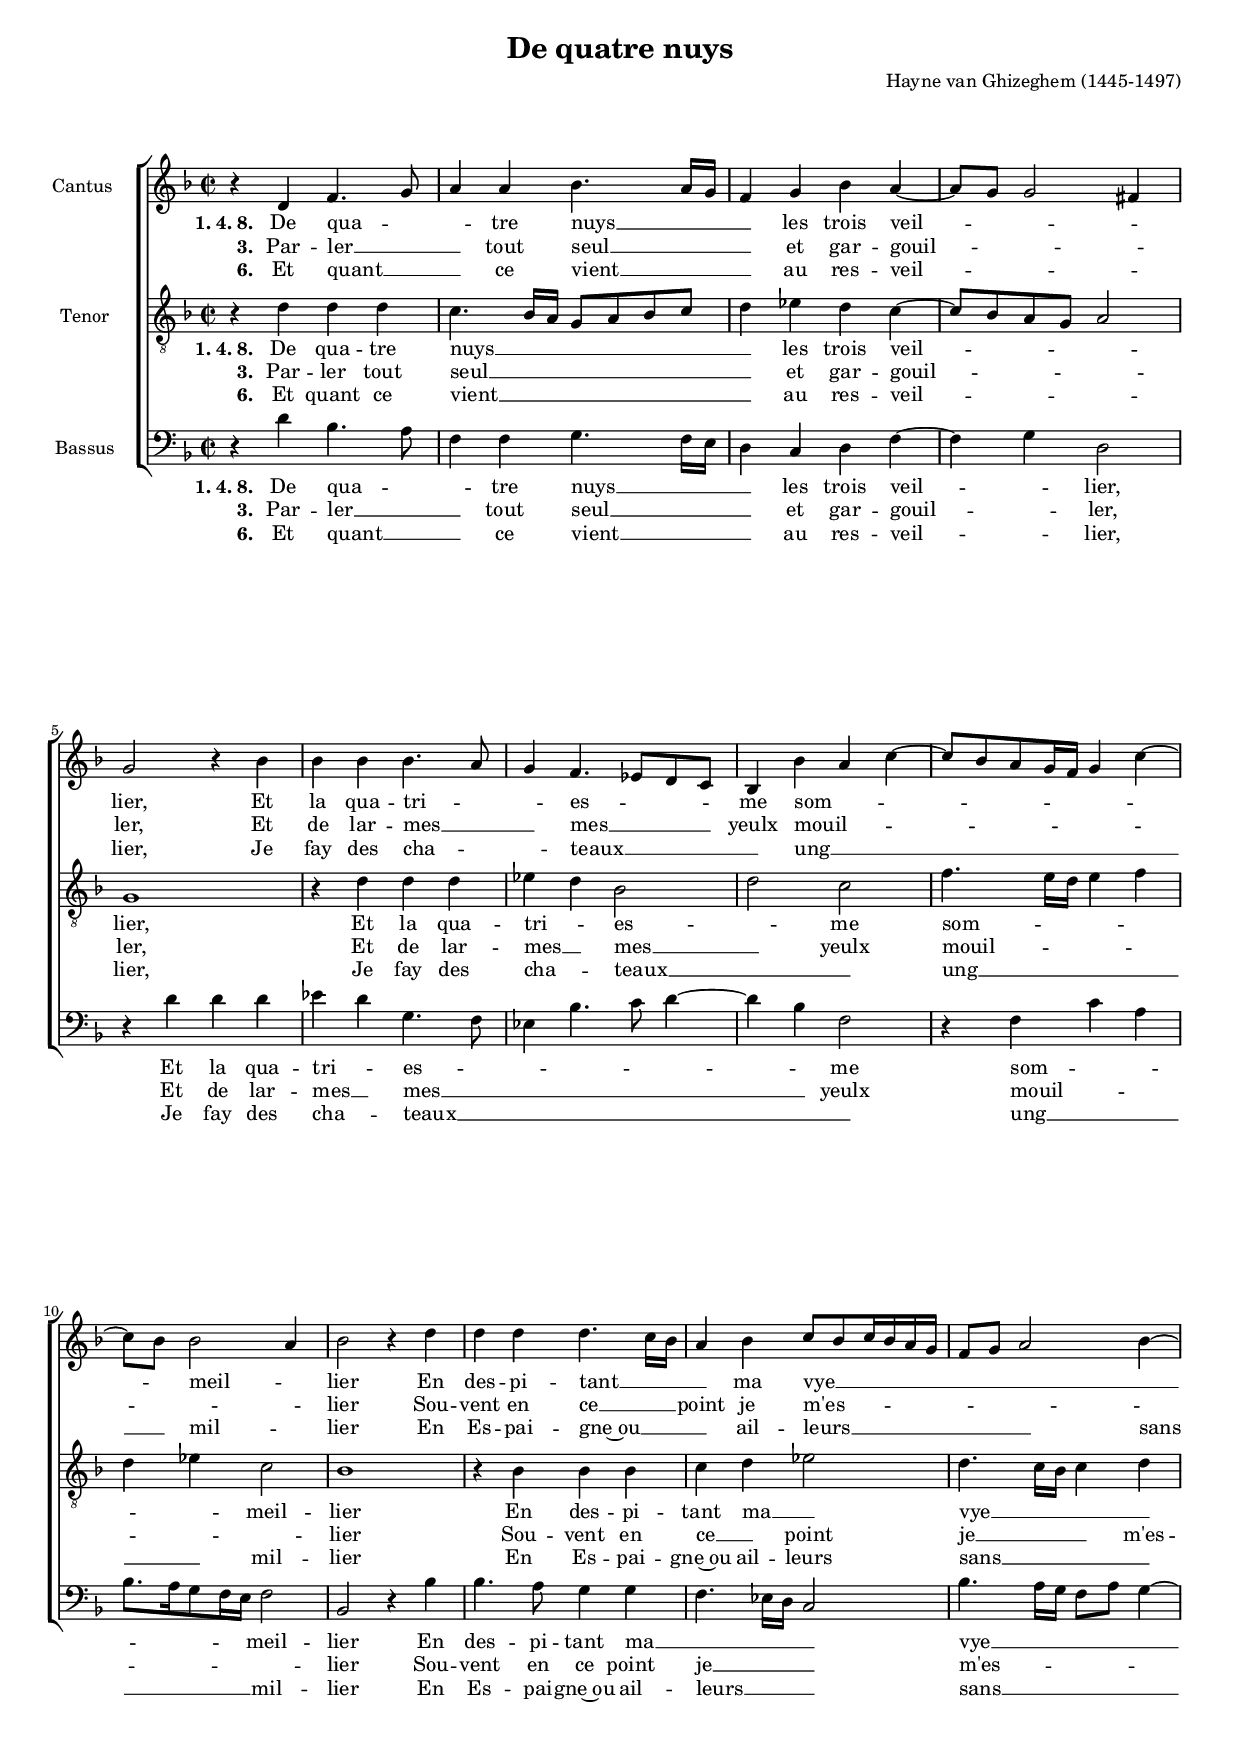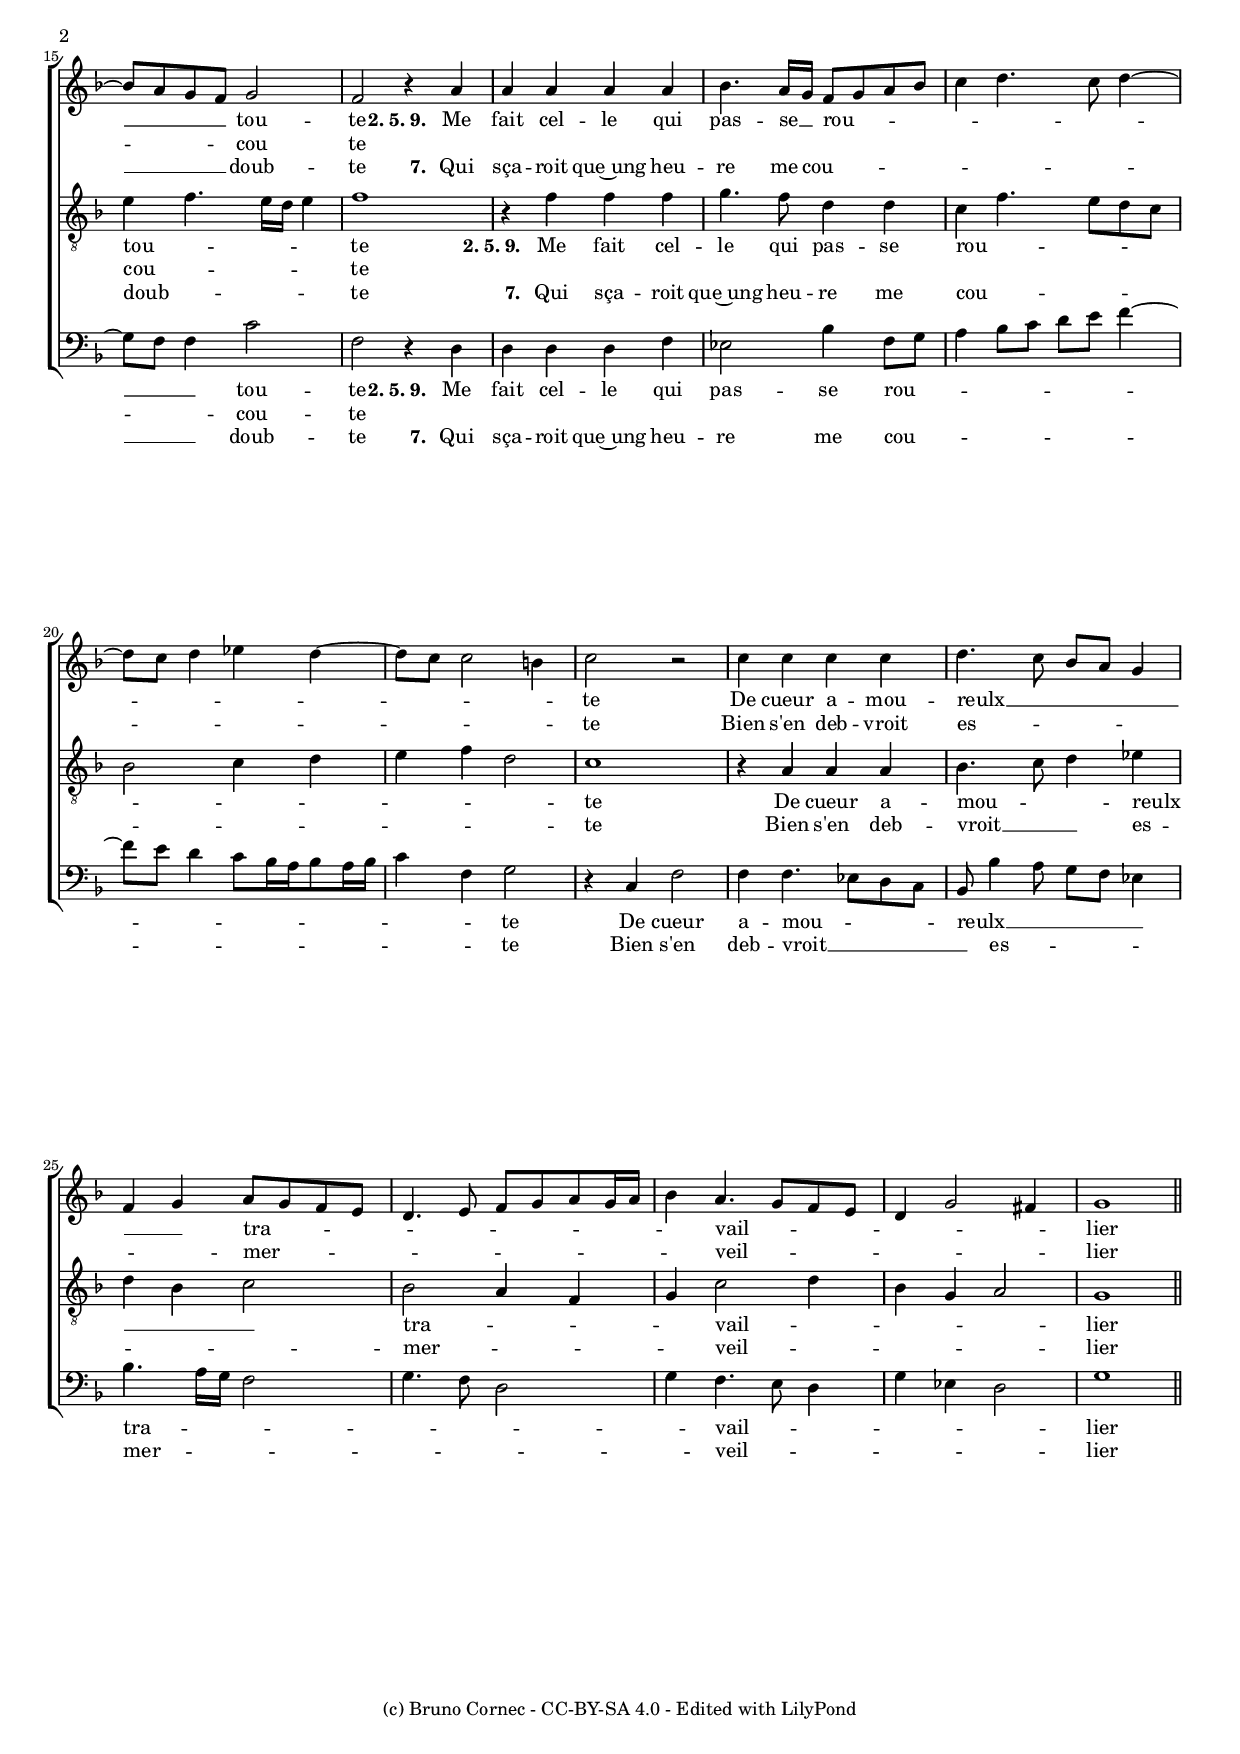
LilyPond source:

\version "2.19.49"
\include "italiano.ly"
#(set-global-staff-size 16)

\header{
	composer="Hayne van Ghizeghem (1445-1497)"
	title="De quatre nuys"
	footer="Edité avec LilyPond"
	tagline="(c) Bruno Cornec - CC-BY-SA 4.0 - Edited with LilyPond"
	poet = ""
}



%%%%%%%%%%%%%%%%%%%%%%%%%%%%%%%%%%%%%%%%%%%%%%%%%%%%%%%%%%%%%

global={\key fa \major \time 2/2  \skip 1*29 \bar "||"
}

cantus={
	\relative do' {
	  r4 re4 fa4. sol8 |
	  la4 la sib4. la16 sol16 |
	  fa4 sol sib la~|
	  la8 sol sol2 fad4 |
%5
	  sol2 r4 sib |
	  sib4 sib sib4. la8|
	  sol4 fa4. mib8 re do |
	  sib4 sib' la do~ |
	  do8 sib la sol16 fa sol4 do~|
%10
	  do8 sib sib2 la4 |
	  sib2 r4 re4 |
	  re4 re re4. do16 sib |
	  la4 sib do8 sib do16 sib la sol |
	  fa8 sol la2 sib4~ |
%15
	  sib8 la sol fa sol2 |
	  fa2 r4 la |
% split
	  la4 la la la |
	  sib4. la16 sol fa8 sol la sib|
	  do4 re4. do8 re4~ |
%20
	  re8 do re4 mib re4~ |
	  re8 do do2 si4 |
	  do2 r2 |
	  do4 do do do |
	  re4. do8 sib la sol4 |
%25
	  fa4 sol la8 sol fa mi |
	  re4. mi8 fa sol la sol16 la|
	  sib4 la4. sol8 fa mi |
	  re4 sol2 fad4 |
	  sol1 |
	}
}
tenor={
	\relative do' {
	r4 re4 re re |
	do4. sib16 la sol8 la sib do |
	re4 mib re do~|
	do8 sib la sol la2|
%5
	sol1 |
	r4 re'4 re re |
	mib4 re sib2 |
	re2 do |
	fa4. mi16 re mi4 fa |
%10
	re4 mib do2 |
	sib1 |
	r4 sib sib sib |
	do4 re mib2 |
	re4. do16 sib do4 re |
%15
	mi4 fa4. mi16 re mi4 |
	fa1 |
% split
	r4 fa4 fa fa |
	sol4. fa8 re4 re |
	do4 fa4. mi8 re do |
%20
	sib2 do4 re |
	mi4 fa re2 |
	do1 |
	r4 la4 la la |
	sib4. do8 re4 mib |
%25
	re4 sib4 do2 |
	sib2 la4 fa |
	sol4 do2 re4 |
	sib4 sol la2 |
	sol1 |
  }
}
bassus={
	\relative do' {
	r4 re4 sib4. la8 |
	fa4 fa sol4. fa16 mi |
	re4 do re fa~ |
	fa4 sol4 re2 |
%5
	r4 re' re re |
	mib4 re sol,4. fa8 |
	mib4 sib'4. do8 re4~ |
	re4 sib fa2 |
	r4 fa do' la |
%10
	sib8. la16 sol8 fa16 mi fa2 |
	sib,2 r4 sib' |
	sib4. la8 sol4 sol |
	fa4. mib16 re do2 |
	sib'4. la16 sol fa8 la sol4~ |
%15
	sol8 fa fa4 do'2 |
	fa,2 r4 re |
% split
	re4 re re fa |
	mib2 sib'4 fa8 sol |
	la4 sib8 do re mi fa4~ |
%20
	fa8 mi re4 do8 sib16 la sib8 la16 sib |
	do4 fa, sol2 |
	r4 do, fa2 |
	fa4 fa4. mib8 re do |
	sib8 sib'4 la8 sol fa mib4 |
%25
	sib'4. la16 sol fa2 |
	sol4. fa8 re2 |
	sol4 fa4. mi8 re4 |
	sol4 mib re2 |
	sol1 |
  }
}
textAcantus=\lyricmode {
  \set stanza = #"1. 4. 8. "
  De qua -- _ _ tre nuys __ _ _ _ les trois veil -- _ _ _ lier,
  Et la qua -- tri -- _ _ es -- _ _ _ me som -- _ _ _ _ _ _ _ _ _ meil -- _ lier
  En des -- pi -- tant __ _ _ _ ma vye __ _ _ _ _ _ _ _ _ _ _ _ _ tou -- te
  \set stanza = #"2. 5. 9. "
  Me fait cel -- le qui pas -- se __ _ rou -- _ _ _ _ _ _ _ _ _ _ _ _ _ _ te
  De cueur a -- mou -- reulx __ _ _ _ _ _ _ tra -- _ _ _ _ _ _ _ _ _ _ _ vail -- _ _ _ _ _ _ lier
}
textAtenor=\lyricmode {
  \set stanza = #"1. 4. 8. "
  De qua -- tre nuys __ _ _ _ _ _ _ _ les trois veil -- _ _ _ _ lier,
  Et la qua -- tri -- _ es -- _ me som -- _ _ _ _ _ _ meil -- lier
  En des -- pi -- tant ma __ _ vye __ _ _ _ _ tou -- _ _ _ _ te
  \set stanza = #"2. 5. 9. "
  Me fait cel -- le qui pas -- se rou -- _ _ _ _ _ _ _ _ _ _ te
  De cueur a -- mou -- _ _ reulx __ _ _ _ tra -- _ _ _ vail -- _ _ _ _ lier
}
textAbassus=\lyricmode {
  \set stanza = #"1. 4. 8. "
  De qua -- _ _ tre nuys __ _ _ _ les trois veil -- _ lier,
  Et la qua -- tri -- _ es -- _ _ _ _ _ _ me som -- _  _ _ _ _ _ _ meil -- lier
  En des -- pi -- tant ma __ _ _ _ _ vye __ _ _ _ _ _ _ _ tou -- te
  \set stanza = #"2. 5. 9. "
  Me fait cel -- le qui pas -- se rou -- _ _ _ _ _ _ _ _ _ _ _ _ _ _ _ _ _ te
  De cueur a -- mou -- _ _ _ reulx __ _ _ _ _ _ tra -- _ _ _ _ _ _ _ vail -- _ _ _ _ _ lier
}

textBcantus=\lyricmode {
  \set stanza = #"3. "
  Par -- ler __ _ _ tout seul __ _ _ _ et gar -- gouil -- _ _ _ ler,
  Et de lar -- mes __ _ _ mes __ _ _ _ yeulx mouil -- _ _ _ _ _ _ _ _ _ _ _ lier
  Sou -- vent en ce __ _ _ point je m'es -- _ _ _ _ _ _ _ _ _ _ _ _ cou te
}
textBtenor=\lyricmode {
  \set stanza = #"3. "
  Par -- ler tout seul __ _ _ _ _ _ _ _ et gar -- gouil -- _ _ _ _ ler,
  Et de lar -- mes __ _ mes __ _ yeulx mouil -- _ _ _ _ _ _ _ lier
  Sou -- vent en ce __ _ point je __ _ _ _ m'es -- cou -- _ _ _ _ te
}
textBbassus=\lyricmode {
  \set stanza = #"3. "
  Par -- ler __ _ _ tout seul __ _ _ _ et gar -- gouil -- _ ler,
  Et de lar -- mes __ _ mes __ _ _ _ _ _ _ yeulx mouil -- _  _ _ _ _ _ _ _ lier
  Sou -- vent en ce point je __ _ _ _ m'es -- _ _ _ _ _ _ _ cou -- te
}

textCcantus=\lyricmode {
  \set stanza = #"6. "
  Et quant __ _ _ ce vient __ _ _ _ au res -- veil -- _ _ _ lier,
  Je fay des cha -- _ _ teaux __ _ _ _ _ ung __ _ _ _ _ _ _ _ _ _ mil -- _ lier
  En Es -- pai -- gne~ou __ _ _ _ ail --  leurs __ _ _ _ _ _ _ _ _ sans __ _ _ _ doub -- te
  \set stanza = #"7. "
  Qui sça -- roit que~ung heu -- re me cou -- _ _ _ _ _ _ _ _ _ _ _ _ _ _ _ te
  Bien s'en deb -- vroit es -- _ _ _ _ _ _ mer -- _ _ _ _ _ _ _ _ _ _ _ veil -- _ _ _ _ _ _ lier
}
textCtenor=\lyricmode {
  \set stanza = #"6. "
  Et quant ce vient __ _ _ _ _ _ _ _ au res -- veil -- _ _ _ _ lier,
  Je fay des cha -- _ teaux __ _ _ ung __ _ _ _ _ _ _ mil -- lier
  En Es -- pai -- gne~ou ail -- leurs sans __ _ _ _ _ doub -- _ _ _ _ te
  \set stanza = #"7. "
  Qui sça -- roit que~ung heu -- re me cou -- _ _ _ _ _ _ _ _ _ _ te
  Bien s'en deb -- vroit __ _ _ es -- _ _ _ mer -- _ _ _ veil -- _ _ _ _ lier
}
textCbassus=\lyricmode {
  \set stanza = #"6. "
  Et quant __ _ _ ce vient __ _ _ _ au res -- veil -- _ lier,
  Je fay des cha -- _ teaux __ _ _ _ _ _ _ _ ung __ _  _ _ _ _ _ _ mil -- lier
  En Es -- pai -- gne~ou ail -- leurs __ _ _ _ sans __ _ _ _ _ _ _ _ doub -- te
  \set stanza = #"7. "
  Qui sça -- roit que~ung heu -- re me cou -- _ _ _ _ _ _ _ _ _ _ _ _ _ _ _ _ _ te
  Bien s'en deb -- vroit __ _ _ _ _ es -- _ _ _ _ mer -- _ _ _ _ _ _ _ veil -- _ _ _ _ _ lier
}

\score{
	\context ChoirStaff <<
		\context Staff = "v1"<<
			\set Staff.instrumentName = "Cantus   "
			\global
			\context Voice = "soprano" {
			  \clef	treble
			  \cantus
			}
		\context Lyrics="l1A" \lyricmode { \lyricsto "soprano" \textAcantus }
		\context Lyrics="l1B" \lyricmode { \lyricsto "soprano" \textBcantus }
		\context Lyrics="l1C" \lyricmode { \lyricsto "soprano" \textCcantus }
		>>


		\context Staff = "v3"<<
			\override Staff.VerticalAxisGroup.Y-extent = #'(0 . 0)
			\set Staff.instrumentName = "Tenor  "
			\global
			\context Voice = "tenor" {
			  \clef "G_8"	
			  \tenor
		  }
		\context Lyrics="l3A"  \lyricmode { \lyricsto "tenor" \textAtenor }
		\context Lyrics="l3B"  \lyricmode { \lyricsto "tenor" \textBtenor }
		\context Lyrics="l3C"  \lyricmode { \lyricsto "tenor" \textCtenor }
		>>

		\context Staff ="v4"<<
			\set Staff.instrumentName = "Bassus  "
			\global
			\context Voice = "basse" {
			\clef bass
			\bassus
		  }
		>>
		\context Lyrics="l4A" \lyricmode { \lyricsto "basse" \textAbassus }
		\context Lyrics="l4B" \lyricmode { \lyricsto "basse" \textBbassus }
		\context Lyrics="l4C" \lyricmode { \lyricsto "basse" \textCbassus }
	>>
}

%%%%%%%%%%%%%%%%%%%%%%%%%%%%%%%%%%%%%%%%%%%%%%%%%%%%%%%%%%%%%%%%%%%%%%%%%%%

%
  \midi {
    \tempo 4 = 120
    }


